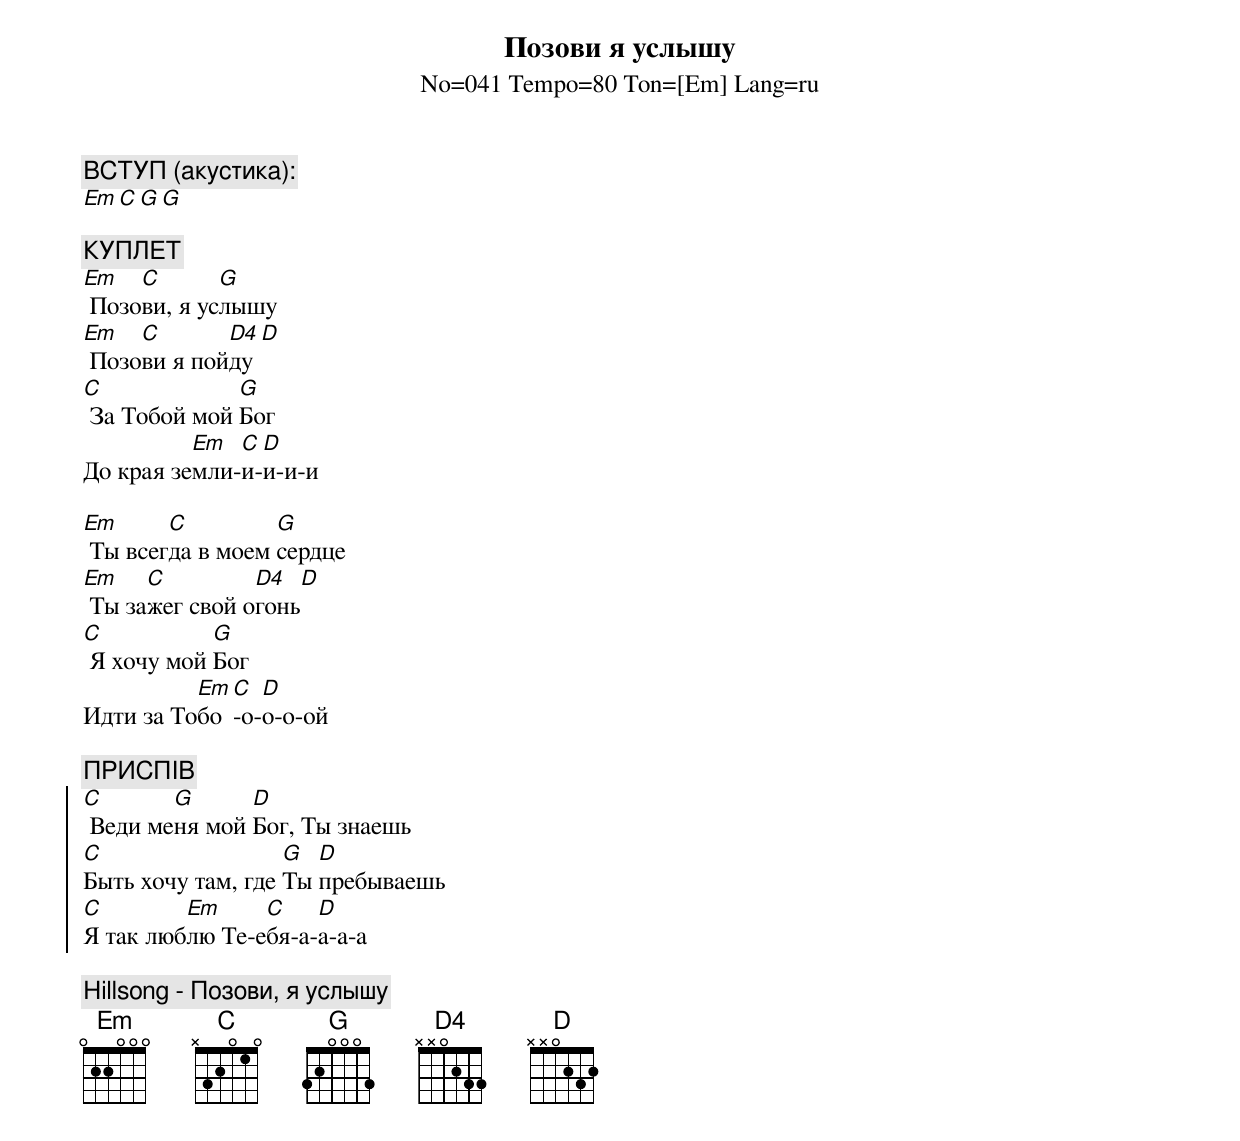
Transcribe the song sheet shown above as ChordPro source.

{title:Позови я услышу}
{subtitle:No=041 Tempo=80 Ton=[Em] Lang=ru}

{c: ВСТУП (акустика):}
[Em][C][G][G]

{c: КУПЛЕТ}
[Em] Позо[C]ви, я ус[G]лышу
[Em] Позо[C]ви я пой[D4]ду[D]
[C] За Тобой мой [G]Бог
До края зе[Em]мли-[C]и-[D]и-и-и

[Em] Ты всег[C]да в моем [G]сердце
[Em] Ты за[C]жег свой о[D4]гонь[D]
[C] Я хочу мой [G]Бог
Идти за То[Em]бо[С]-о-[D]о-о-ой

{c: ПРИСПІВ}
{soc}
[C] Веди ме[G]ня мой [D]Бог, Ты знаешь
[C]Быть хочу там, где [G]Ты [D]пребываешь
[C]Я так люб[Em]лю Те-е[C]бя-а-[D]а-а-а
{eoc}

{c: Hillsong - Позови, я услышу}
